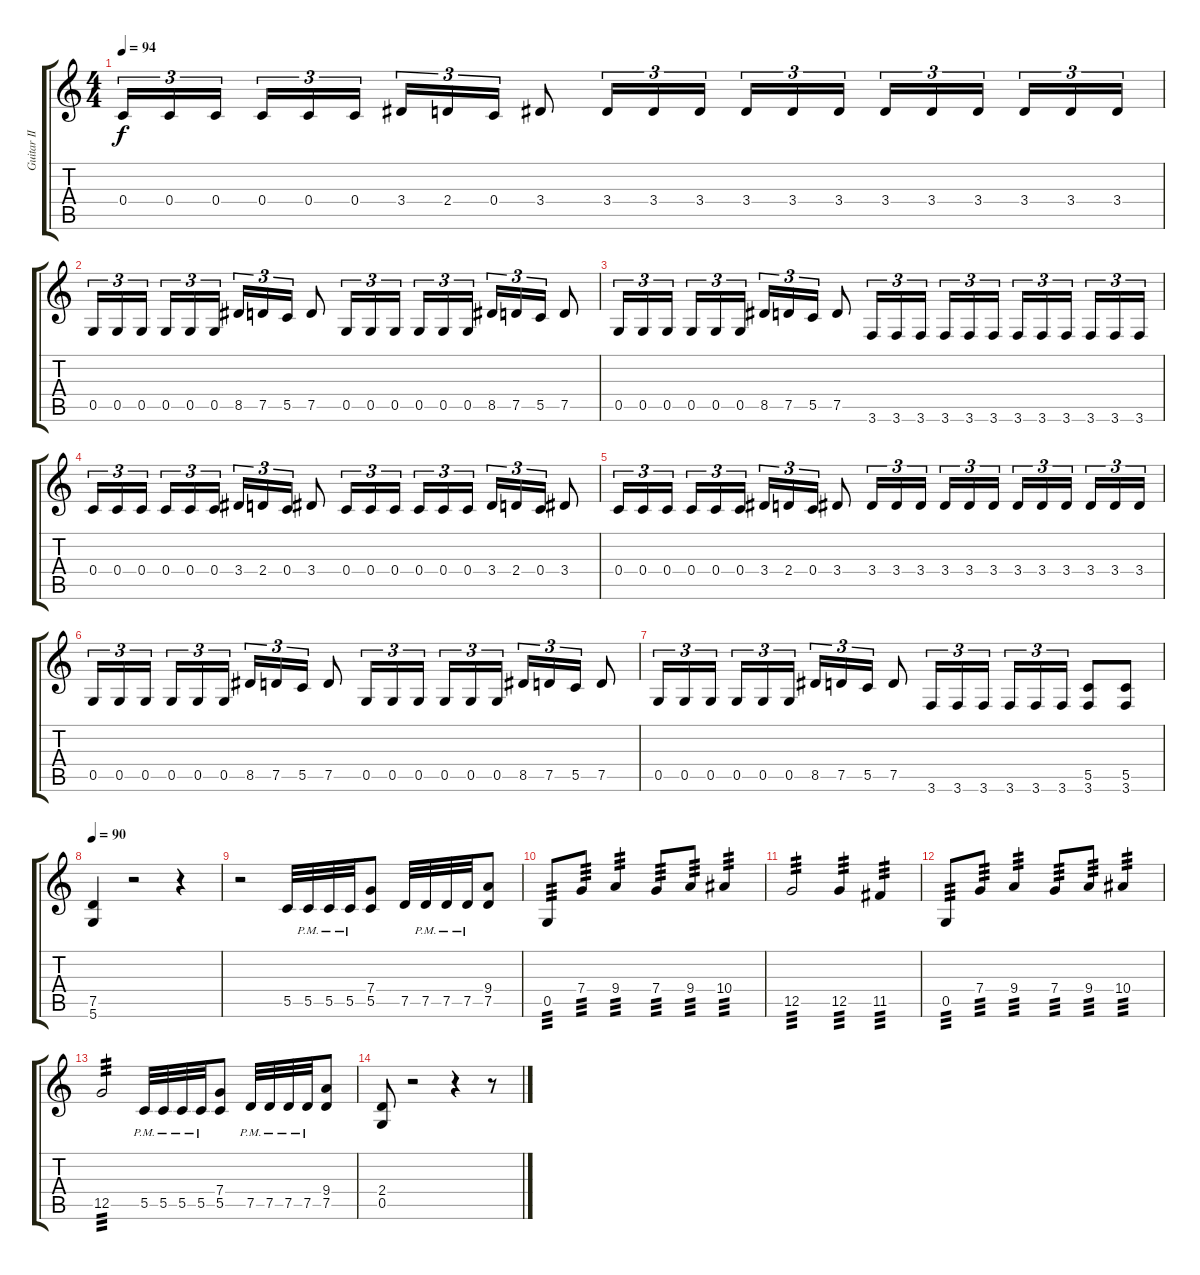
\track ("Guitar II" "Guitar II") {instrument distortionguitar}
\staff {score tabs}
\tuning (D4 A3 F3 C3 G2 D2) {hide}
\ts (4 4)
\tempo 94
\clef g2
\ks c
0.4.16{tu (3 2) dy f} 0.4.16{tu (3 2)} 0.4.16{tu (3 2)} 0.4.16{tu (3 2)} 0.4.16{tu (3 2)} 0.4.16{tu (3 2)} 3.4.16{tu (3 2)} 2.4.16{tu (3 2)} 0.4.16{tu (3 2)} 3.4.8 3.4.16{tu (3 2)} 3.4.16{tu (3 2)} 3.4.16{tu (3 2)} 3.4.16{tu (3 2)} 3.4.16{tu (3 2)} 3.4.16{tu (3 2)} 3.4.16{tu (3 2)} 3.4.16{tu (3 2)} 3.4.16{tu (3 2)} 3.4.16{tu (3 2)} 3.4.16{tu (3 2)} 3.4.16{tu (3 2)} |
0.5.16{tu (3 2)} 0.5.16{tu (3 2)} 0.5.16{tu (3 2)} 0.5.16{tu (3 2)} 0.5.16{tu (3 2)} 0.5.16{tu (3 2)} 8.5.16{tu (3 2)} 7.5.16{tu (3 2)} 5.5.16{tu (3 2)} 7.5.8 0.5.16{tu (3 2)} 0.5.16{tu (3 2)} 0.5.16{tu (3 2)} 0.5.16{tu (3 2)} 0.5.16{tu (3 2)} 0.5.16{tu (3 2)} 8.5.16{tu (3 2)} 7.5.16{tu (3 2)} 5.5.16{tu (3 2)} 7.5.8 |
0.5.16{tu (3 2)} 0.5.16{tu (3 2)} 0.5.16{tu (3 2)} 0.5.16{tu (3 2)} 0.5.16{tu (3 2)} 0.5.16{tu (3 2)} 8.5.16{tu (3 2)} 7.5.16{tu (3 2)} 5.5.16{tu (3 2)} 7.5.8 3.6.16{tu (3 2)} 3.6.16{tu (3 2)} 3.6.16{tu (3 2)} 3.6.16{tu (3 2)} 3.6.16{tu (3 2)} 3.6.16{tu (3 2)} 3.6.16{tu (3 2)} 3.6.16{tu (3 2)} 3.6.16{tu (3 2)} 3.6.16{tu (3 2)} 3.6.16{tu (3 2)} 3.6.16{tu (3 2)} |
0.4.16{tu (3 2)} 0.4.16{tu (3 2)} 0.4.16{tu (3 2)} 0.4.16{tu (3 2)} 0.4.16{tu (3 2)} 0.4.16{tu (3 2)} 3.4.16{tu (3 2)} 2.4.16{tu (3 2)} 0.4.16{tu (3 2)} 3.4.8 0.4.16{tu (3 2)} 0.4.16{tu (3 2)} 0.4.16{tu (3 2)} 0.4.16{tu (3 2)} 0.4.16{tu (3 2)} 0.4.16{tu (3 2)} 3.4.16{tu (3 2)} 2.4.16{tu (3 2)} 0.4.16{tu (3 2)} 3.4.8 |
0.4.16{tu (3 2)} 0.4.16{tu (3 2)} 0.4.16{tu (3 2)} 0.4.16{tu (3 2)} 0.4.16{tu (3 2)} 0.4.16{tu (3 2)} 3.4.16{tu (3 2)} 2.4.16{tu (3 2)} 0.4.16{tu (3 2)} 3.4.8 3.4.16{tu (3 2)} 3.4.16{tu (3 2)} 3.4.16{tu (3 2)} 3.4.16{tu (3 2)} 3.4.16{tu (3 2)} 3.4.16{tu (3 2)} 3.4.16{tu (3 2)} 3.4.16{tu (3 2)} 3.4.16{tu (3 2)} 3.4.16{tu (3 2)} 3.4.16{tu (3 2)} 3.4.16{tu (3 2)} |
0.5.16{tu (3 2)} 0.5.16{tu (3 2)} 0.5.16{tu (3 2)} 0.5.16{tu (3 2)} 0.5.16{tu (3 2)} 0.5.16{tu (3 2)} 8.5.16{tu (3 2)} 7.5.16{tu (3 2)} 5.5.16{tu (3 2)} 7.5.8 0.5.16{tu (3 2)} 0.5.16{tu (3 2)} 0.5.16{tu (3 2)} 0.5.16{tu (3 2)} 0.5.16{tu (3 2)} 0.5.16{tu (3 2)} 8.5.16{tu (3 2)} 7.5.16{tu (3 2)} 5.5.16{tu (3 2)} 7.5.8 |
0.5.16{tu (3 2)} 0.5.16{tu (3 2)} 0.5.16{tu (3 2)} 0.5.16{tu (3 2)} 0.5.16{tu (3 2)} 0.5.16{tu (3 2)} 8.5.16{tu (3 2)} 7.5.16{tu (3 2)} 5.5.16{tu (3 2)} 7.5.8 3.6.16{tu (3 2)} 3.6.16{tu (3 2)} 3.6.16{tu (3 2)} 3.6.16{tu (3 2)} 3.6.16{tu (3 2)} 3.6.16{tu (3 2)} (5.5 3.6).8 (5.5 3.6).8 |
\tempo 90
(7.5 5.6).4 r.2 r.4 |
r.2 5.5.32 5.5{pm}.32 5.5{pm}.32 5.5{pm}.32 (7.4 5.5).8 7.5.32 7.5{pm}.32 7.5{pm}.32 7.5{pm}.32 (9.4 7.5).8 |
0.5.8{tp 3} 7.4.8{tp 3} 9.4.4{tp 3} 7.4.8{tp 3} 9.4.8{tp 3} 10.4.4{tp 3} |
12.5.2{tp 3} 12.5.4{tp 3} 11.5.4{tp 3} |
0.5.8{tp 3} 7.4.8{tp 3} 9.4.4{tp 3} 7.4.8{tp 3} 9.4.8{tp 3} 10.4.4{tp 3} |
12.5.2{tp 3} 5.5{pm}.32 5.5{pm}.32 5.5{pm}.32 5.5{pm}.32 (7.4 5.5).8 7.5{pm}.32 7.5{pm}.32 7.5{pm}.32 7.5{pm}.32 (9.4 7.5).8 |
(2.4 0.5).8 r.2 r.4 r.8
